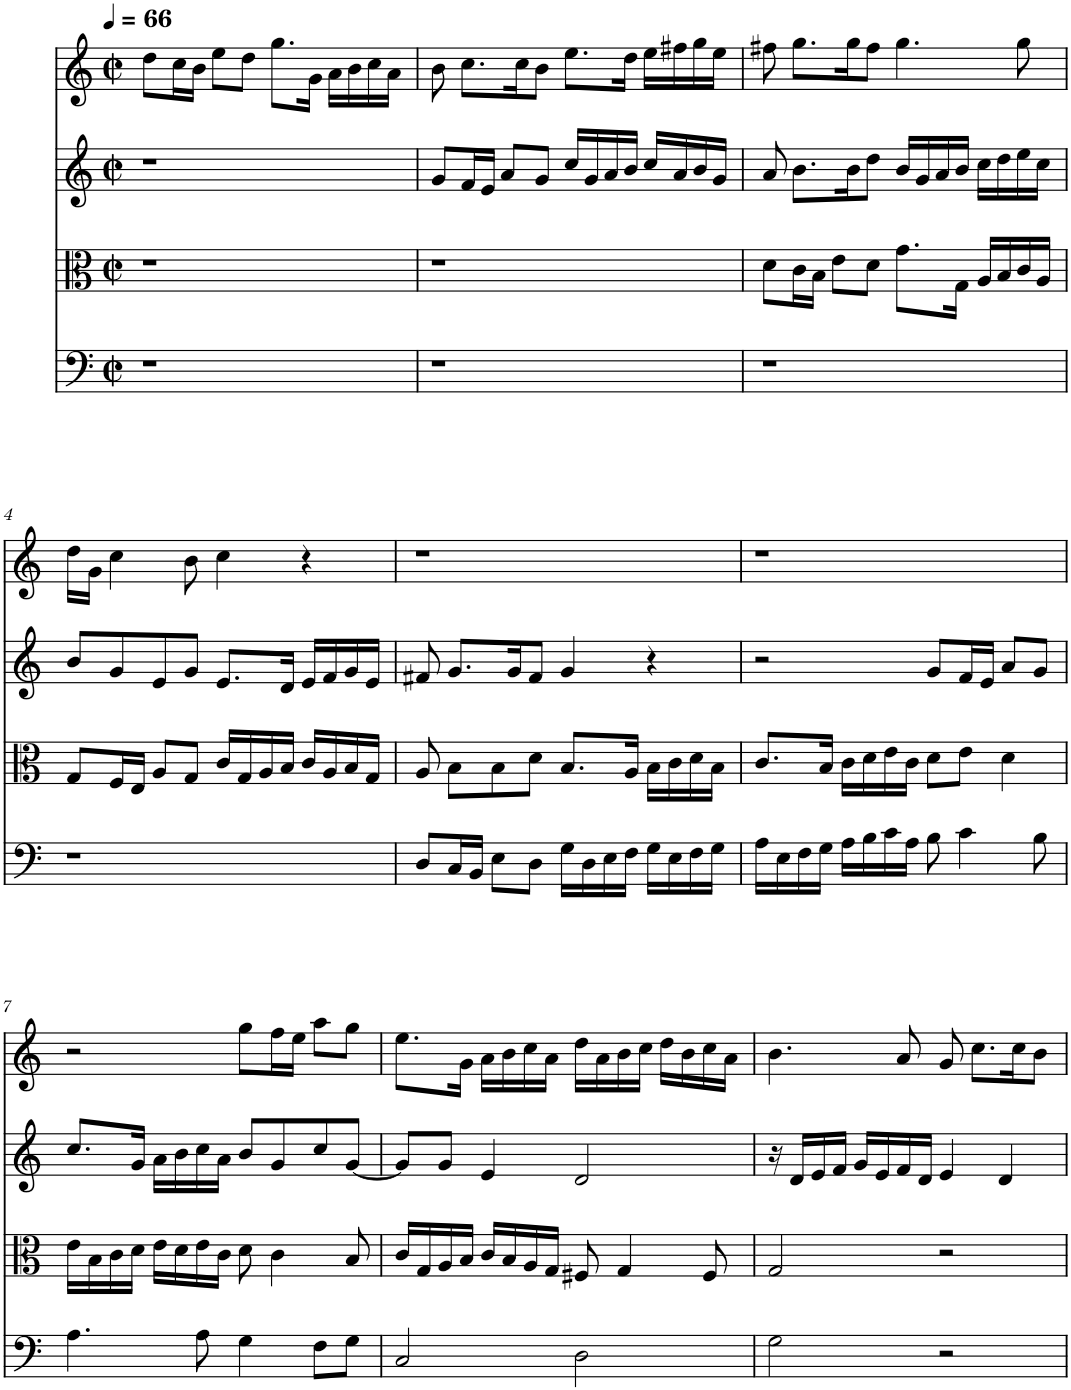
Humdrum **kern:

**kern	**kern	**kern	**kern
*part4	*part3	*part2	*part1
*staff4	*staff3	*staff2	*staff1
*I"Piano	*I"Piano	*I"Piano	*I"Piano
*I'Pno	*I'Pno	*I'Pno	*I'Pno
*clefF4	*clefC3	*clefG2	*clefG2
*k[]	*k[]	*k[]	*k[]
*M2/2	*M2/2	*M2/2	*M2/2
*met(c|)	*met(c|)	*met(c|)	*met(c|)
*MM66	*MM66	*MM66	*MM66
=1	=1	=1	=1
1r	1r	1r	8dd\L
.	.	.	16cc\L
.	.	.	16b\JJ
.	.	.	8ee\L
.	.	.	8dd\J
.	.	.	8.gg\L
.	.	.	16g\Jk
.	.	.	16a\LL
.	.	.	16b\
.	.	.	16cc\
.	.	.	16a\JJ
=2	=2	=2	=2
1r	1r	8g/L	8b\
.	.	16f/L	8.cc\L
.	.	16e/JJ	.
.	.	8a/L	.
.	.	.	16cc\K
.	.	8g/J	8b\J
.	.	16cc/LL	8.ee\L
.	.	16g/	.
.	.	16a/	.
.	.	16b/JJ	16dd\Jk
.	.	16cc/LL	16ee\LL
.	.	16a/	16ff#X\
.	.	16b/	16gg\
.	.	16g/JJ	16ee\JJ
=3	=3	=3	=3
1r	8d\L	8a/	8ff#X\
.	16c\L	8.b\L	8.gg\L
.	16B\JJ	.	.
.	8e\L	.	.
.	.	16b\K	16gg\K
.	8d\J	8dd\J	8ff#\J
.	8.g\L	16b/LL	4.gg\
.	.	16g/	.
.	.	16a/	.
.	16G\Jk	16b/JJ	.
.	16A/LL	16cc\LL	.
.	16B/	16dd\	.
.	16c/	16ee\	8gg\
.	16A/JJ	16cc\JJ	.
!!LO:LB:g=z
=4	=4	=4	=4
1r	8G/L	8b/L	16dd\LL
.	.	.	16g\JJ
.	16F/L	8g/	4cc\
.	16E/JJ	.	.
.	8A/L	8e/	.
.	8G/J	8g/J	8b\
.	16c/LL	8.e/L	4cc\
.	16G/	.	.
.	16A/	.	.
.	16B/JJ	16d/Jk	.
.	16c/LL	16e/LL	4r
.	16A/	16f/	.
.	16B/	16g/	.
.	16G/JJ	16e/JJ	.
=5	=5	=5	=5
8D/L	8A/	8f#X/	1r
16C/L	8B\L	8.g/L	.
16BB/JJ	.	.	.
8E\L	8B\	.	.
.	.	16g/K	.
8D\J	8d\J	8f#/J	.
16G\LL	8.B/L	4g/	.
16D\	.	.	.
16E\	.	.	.
16F\JJ	16A/Jk	.	.
16G\LL	16B\LL	4r	.
16E\	16c\	.	.
16F\	16d\	.	.
16G\JJ	16B\JJ	.	.
=6	=6	=6	=6
16A\LL	8.c/L	2r	1r
16E\	.	.	.
16F\	.	.	.
16G\JJ	16B/Jk	.	.
16A\LL	16c\LL	.	.
16B\	16d\	.	.
16c\	16e\	.	.
16A\JJ	16c\JJ	.	.
8B\	8d\L	8g/L	.
4c\	8e\J	16f/L	.
.	.	16e/JJ	.
.	4d\	8a/L	.
8B\	.	8g/J	.
!!LO:LB:g=z
=7	=7	=7	=7
4.A\	16e\LL	8.cc/L	2r
.	16B\	.	.
.	16c\	.	.
.	16d\JJ	16g/Jk	.
.	16e\LL	16a\LL	.
.	16d\	16b\	.
8A\	16e\	16cc\	.
.	16c\JJ	16a\JJ	.
4G\	8d\	8b/L	8gg\L
.	4c\	8g/	16ff\L
.	.	.	16ee\JJ
8F\L	.	8cc/	8aa\L
8G\J	8B/	[8g/J	8gg\J
=8	=8	=8	=8
2C/	16c/LL	8g/L]	8.ee\L
.	16G/	.	.
.	16A/	8g/J	.
.	16B/JJ	.	16g\Jk
.	16c/LL	4e/	16a\LL
.	16B/	.	16b\
.	16A/	.	16cc\
.	16G/JJ	.	16a\JJ
2D\	8F#X/	2d/	16dd\LL
.	.	.	16a\
.	4G/	.	16b\
.	.	.	16cc\JJ
.	.	.	16dd\LL
.	.	.	16b\
.	8F#/	.	16cc\
.	.	.	16a\JJ
=9	=9	=9	=9
2G\	2G/	16r	4.b\
.	.	16d/LL	.
.	.	16e/	.
.	.	16f/JJ	.
.	.	16g/LL	.
.	.	16e/	.
.	.	16f/	8a/
.	.	16d/JJ	.
2r	2r	4e/	8g/
.	.	.	8.cc\L
.	.	4d/	.
.	.	.	16cc\K
.	.	.	8b\J
=	=	=	=
*-	*-	*-	*-
